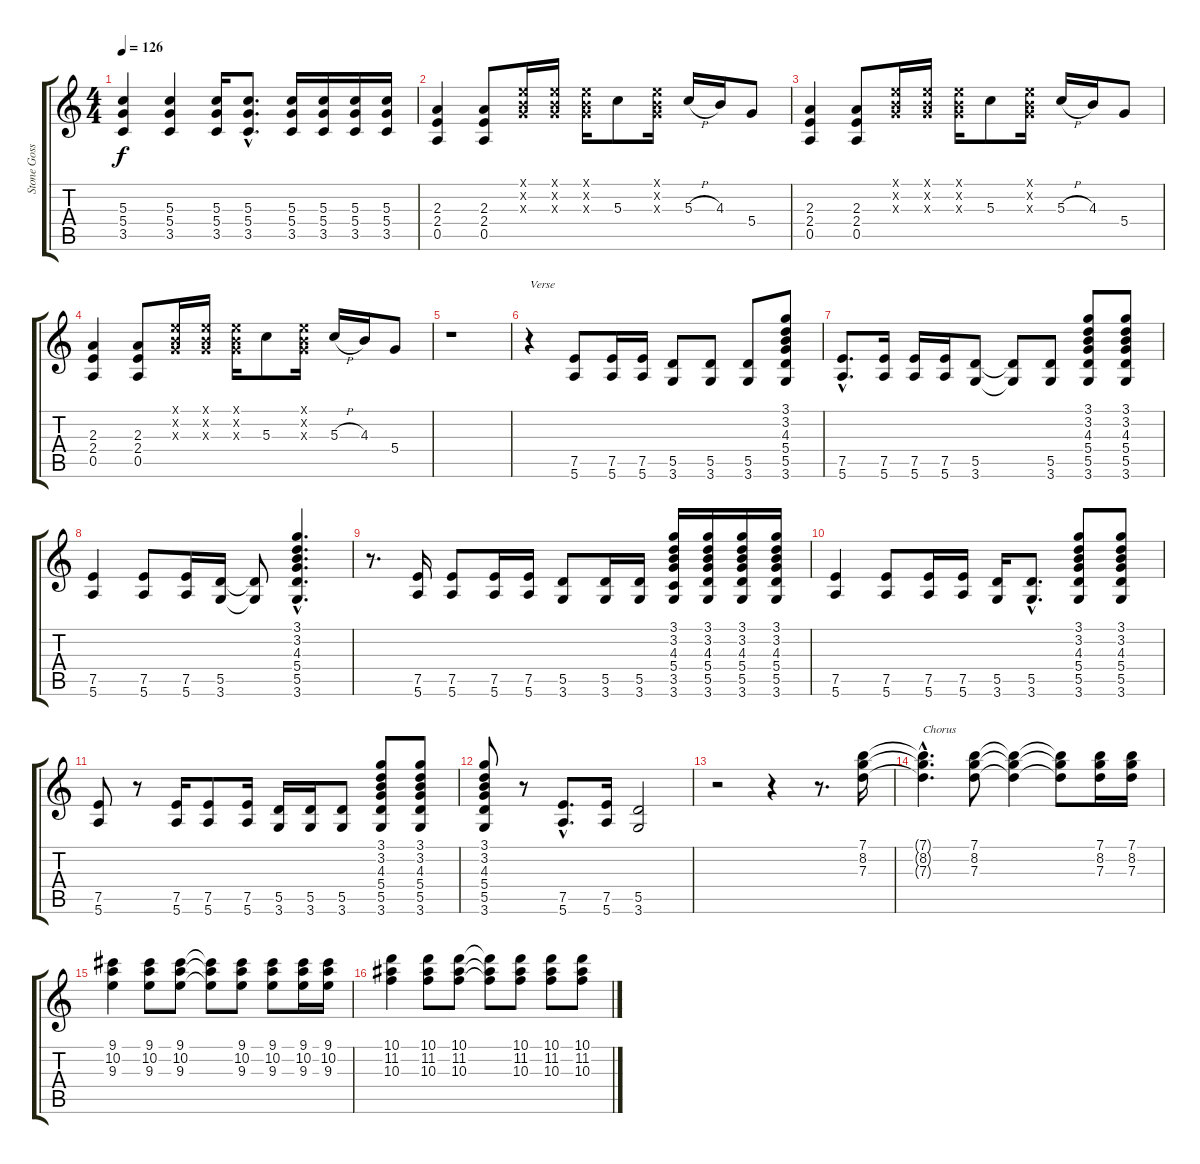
\track ("Stone Gossard" "Stone Goss") {instrument overdrivenguitar}
\staff {score tabs}
\tuning (E4 B3 G3 D3 A2 E2) {hide}
\ts (4 4)
\tempo 126
\clef g2
\ks c
(5.3 5.4 3.5).4{dy f} (5.3 5.4 3.5).4 (5.3 5.4 3.5).16 (5.3{hac} 5.4{hac} 3.5{hac}).8{d} (5.3 5.4 3.5).16 (5.3 5.4 3.5).16 (5.3 5.4 3.5).16 (5.3 5.4 3.5).16 |
(2.3 2.4 0.5).4 (2.3 2.4 0.5).8 (0.1{x} 0.2{x} 0.3{x}).16 (0.1{x} 0.2{x} 0.3{x}).16 (0.1{x} 0.2{x} 0.3{x}).16 5.3.8 (0.1{x} 0.2{x} 0.3{x}).16 5.3{h}.16 4.3.16 5.4.8 |
(2.3 2.4 0.5).4 (2.3 2.4 0.5).8 (0.1{x} 0.2{x} 0.3{x}).16 (0.1{x} 0.2{x} 0.3{x}).16 (0.1{x} 0.2{x} 0.3{x}).16 5.3.8 (0.1{x} 0.2{x} 0.3{x}).16 5.3{h}.16 4.3.16 5.4.8 |
(2.3 2.4 0.5).4 (2.3 2.4 0.5).8 (0.1{x} 0.2{x} 0.3{x}).16 (0.1{x} 0.2{x} 0.3{x}).16 (0.1{x} 0.2{x} 0.3{x}).16 5.3.8 (0.1{x} 0.2{x} 0.3{x}).16 5.3{h}.16 4.3.16 5.4.8 |
r.1 |
r.4{txt "Verse"} (7.5 5.6).8 (7.5 5.6).16 (7.5 5.6).16 (5.5 3.6).8 (5.5 3.6).8 (5.5 3.6).8 (3.1 3.2 4.3 5.4 5.5 3.6).8 |
(7.5{hac} 5.6{hac}).8{d} (7.5 5.6).16 (7.5 5.6).16 (7.5 5.6).16 (5.5 3.6).8 (5.5{t} 3.6{t}).8 (5.5 3.6).8 (3.1 3.2 4.3 5.4 5.5 3.6).8 (3.1 3.2 4.3 5.4 5.5 3.6).8 |
(7.5 5.6).4 (7.5 5.6).8 (7.5 5.6).16 (5.5 3.6).16 (5.5{t} 3.6{t}).8 (3.1{hac} 3.2{hac} 4.3{hac} 5.4{hac} 5.5{hac} 3.6{hac}).4{d} |
r.8{d} (7.5 5.6).16 (7.5 5.6).8 (7.5 5.6).16 (7.5 5.6).16 (5.5 3.6).8 (5.5 3.6).16 (5.5 3.6).16 (3.1 3.2 4.3 5.4 3.5 3.6).16 (3.1 3.2 4.3 5.4 5.5 3.6).16 (3.1 3.2 4.3 5.4 5.5 3.6).16 (3.1 3.2 4.3 5.4 5.5 3.6).16 |
(7.5 5.6).4 (7.5 5.6).8 (7.5 5.6).16 (7.5 5.6).16 (5.5 3.6).16 (5.5{hac} 3.6{hac}).8{d} (3.1 3.2 4.3 5.4 5.5 3.6).8 (3.1 3.2 4.3 5.4 5.5 3.6).8 |
(7.5 5.6).8 r.8 (7.5 5.6).16 (7.5 5.6).8 (7.5 5.6).16 (5.5 3.6).16 (5.5 3.6).16 (5.5 3.6).8 (3.1 3.2 4.3 5.4 5.5 3.6).8 (3.1 3.2 4.3 5.4 5.5 3.6).8 |
(3.1 3.2 4.3 5.4 5.5 3.6).8 r.8 (7.5{hac} 5.6{hac}).8{d} (7.5 5.6).16 (5.5 3.6).2 |
r.2 r.4 r.8{d} (7.1 8.2 7.3).16 |
(7.1{hac t} 8.2{hac t} 7.3{hac t}).4{d txt "Chorus"} (7.1 8.2 7.3).8 (7.1{t} 8.2{t} 7.3{t}).4 (7.1{t} 8.2{t} 7.3{t}).8 (7.1 8.2 7.3).16 (7.1 8.2 7.3).16 |
(9.1 10.2 9.3).4 (9.1 10.2 9.3).8 (9.1 10.2 9.3).8 (9.1{t} 10.2{t} 9.3{t}).8 (9.1 10.2 9.3).8 (9.1 10.2 9.3).8 (9.1 10.2 9.3).16 (9.1 10.2 9.3).16 |
(10.1 11.2 10.3).4 (10.1 11.2 10.3).8 (10.1 11.2 10.3).8 (10.1{t} 11.2{t} 10.3{t}).8 (10.1 11.2 10.3).8 (10.1 11.2 10.3).8 (10.1 11.2 10.3).8
